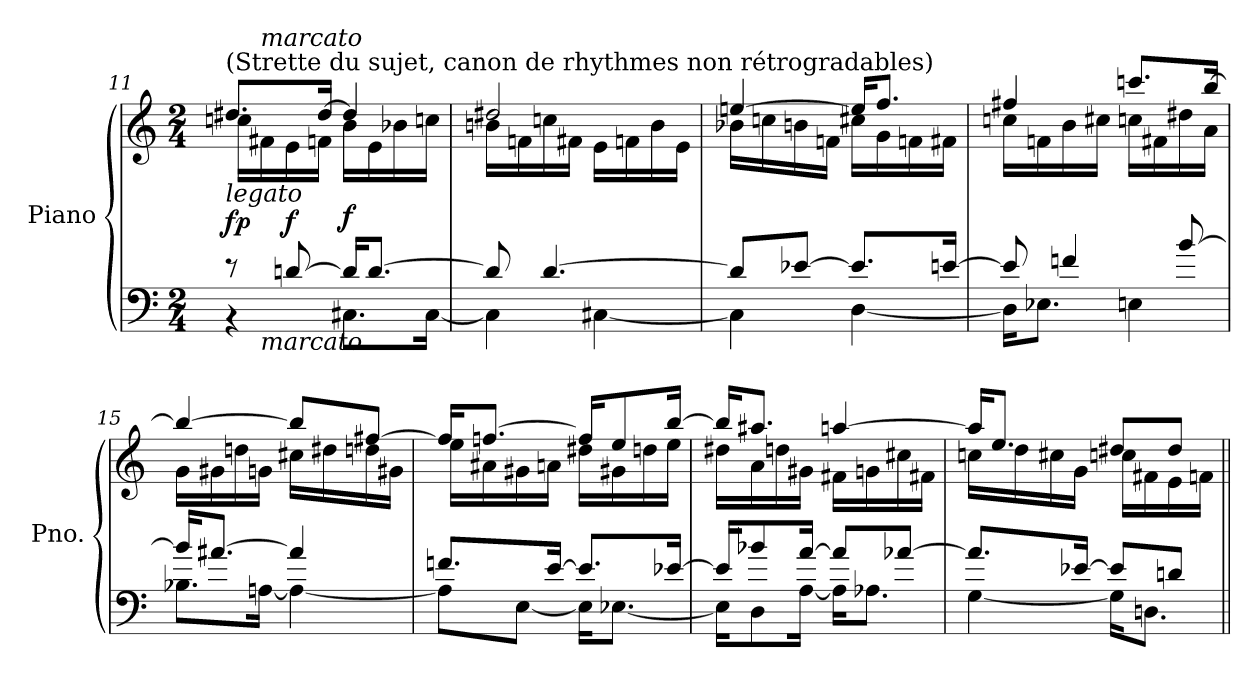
**kern	**kern	**dynam
*part1	*part1	*part1
*staff2	*staff1	*staff1/2
*I"Piano	*	*
*I'Pno.	*	*
!!LO:PB:g=z
*clefF4	*clefG2	*
*k[]	*k[]	*
*C:	*C:	*
*M2/4	*M2/4	*
*MM80	*MM80	*
=11	=11	=11
*^	*^	*
!	!	!LO:TX:a:t=(Strette du sujet, canon de rhythmes non rétrogradables)	!	!
!	!	!LO:TX:b:i:t=legato	!	!
*	*^	*	*	*
8r	4r	16ryy	8.dd#Xi/L	16ccni\LL	f p
!	!	!	!	!LO:TX:a:i:t=marcato	!
!	!	!LO:TX:b:i:t=marcato	!	!	!
.	.	4..ryy	.	16f#Xi\	.
[>8dni/	.	.	.	16ei\	f
.	.	.	[>16dd#i/Jk	16fni\JJ	.
16di/KL]	8.C#Xi\L	.	4dd#i/]	16bi\LL	f
[>8.di/J	.	.	.	16ei\	.
.	.	.	.	16b-Xi\	.
.	[<16C#i\Jk	.	.	16ccni\JJ	.
*	*v	*v	*	*	*
=12	=12	=12	=12	=12
8di/]	4C#i\]	2dd#Xi/	16bni\LL	.
.	.	.	16fni\	.
[>4.di/	.	.	16ccni\	.
.	.	.	16f#Xi\JJ	.
.	[<4C#Xi\	.	16ei\LL	.
.	.	.	16fni\	.
.	.	.	16bi\	.
.	.	.	16ei\JJ	.
=13	=13	=13	=13	=13
8di/L]	4C#i\]	[>4eeni/	16b-Xi\LL	.
.	.	.	16ccni\	.
[>8e-Xi/J	.	.	16bni\	.
.	.	.	16fni\JJ	.
8.e-i/L]	[<4Di\	16eei/KL]	16cc#Xi\LL	.
.	.	8.ffi/J	16gi\	.
.	.	.	16fni\	.
[>16eni/Jk	.	.	16f#Xi\JJ	.
=14	=14	=14	=14	=14
8ei/]	16Di\KL]	4ff#Xi/	16ccni\LL	.
.	8.E-Xi\J	.	16fni\	.
4fni/	.	.	16bi\	.
.	.	.	16cc#Xi\JJ	.
.	4Eni\	8.cccni/L	16ccni\LL	.
.	.	.	16f#Xi\	.
[>8bi/	.	.	16dd#Xi\	.
.	.	[>16bbi/Jk	16ai\JJ	.
!!LO:LB:g=z	!!
=15	=15	=15	=15	=15
16bi/KL]	8.B-Xi\L	4bbi/_>	16gi\LL	.
[>8.a#Xi/J	.	.	16g#Xi\	.
.	.	.	16ddni\	.
.	[<16Ani\Jk	.	16gni\JJ	.
4a#i/]	4Ai\_<	8bbi/L]	16cc#Xi\LL	.
.	.	.	16dd#Xi\	.
.	.	[>8ff#Xi/J	16ddni\	.
.	.	.	16g#Xi\JJ	.
=16	=16	=16	=16	=16
8.fni/L	8Ai\L]	16ff#i/KL]	16eei\LL	.
.	.	[>8.ffni/J	16a#Xi\	.
.	[<8Ei\J	.	16g#Xi\	.
[>16ei/Jk	.	.	16ani\JJ	.
8.ei/L]	16Ei\KL]	16ffi/KL]	16dd#Xi\LL	.
.	[<8.E-Xi\J	8eei/	16g#Xi\	.
.	.	.	16ddni\	.
[>16e-Xi/Jk	.	[>16bbi/Jk	16eei\JJ	.
=17	=17	=17	=17	=17
16e-i/KL]	16E-i\KL]	16bbi/KL]	16dd#Xi\LL	.
8b-Xi/	8Di\	8.aa#Xi/J	16ai\	.
.	.	.	16ddni\	.
[>16ai/Jk	[<16Ai\Jk	.	16g#Xi\JJ	.
8ai/L]	16Ai\KL]	[>4aani/	16f#Xi\LL	.
.	8.A-Xi\J	.	16gni\	.
[>8a-Xi/J	.	.	16cc#Xi\	.
.	.	.	16f#Xi\JJ	.
=18	=18	=18	=18	=18
8.a-i/L]	[<4Gi\	16aai/KL]	16ccni\LL	.
.	.	8.eei/J	16ddi\	.
.	.	.	16cc#Xi\	.
[>16e-Xi/Jk	.	.	16gi\JJ	.
8e-i/L]	16Gi\KL]	8dd#Xi/L	16ccni\LL	.
.	8.Dni\J	.	16f#Xi\	.
8dni/J	.	8dd#i/J	16ei\	.
.	.	.	16fni\JJ	.
*v	*v	*	*	*
*	*v	*v	*
=||	=||	=||
*-	*-	*-
